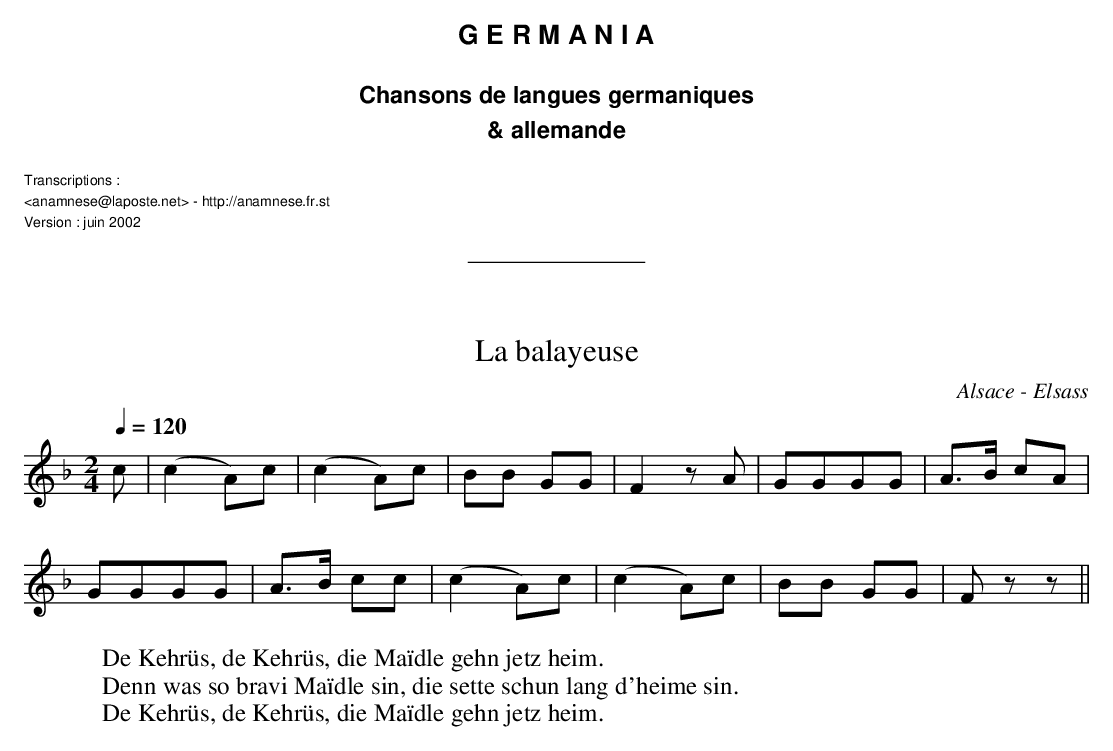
X:1
T:La balayeuse
O:Alsace - Elsass
M:2/4
L:1/8
Q:1/4=120
K:F
c | (c2A)c | (c2A)c | BB GG | F2 zA | GGGG | A>B cA |
GGGG | A>B cc | (c2A)c | (c2A)c | BB GG | F zz ||
W:De Kehrüs, de Kehrüs, die Maïdle gehn jetz heim.
W:Denn was so bravi Maïdle sin, die sette schun lang d'heime sin.
W:De Kehrüs, de Kehrüs, die Maïdle gehn jetz heim.
